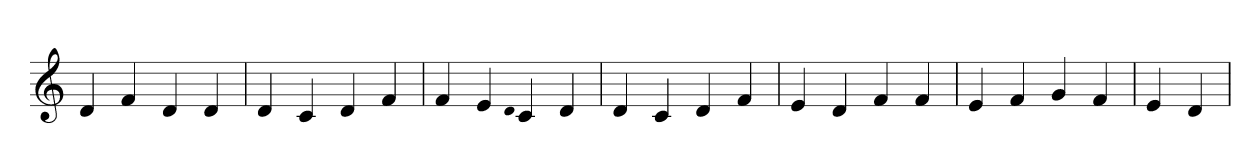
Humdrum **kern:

**kern
*part1
*staff1
*clefG2
=1
4d
4f
4d
4d
=2
4d
4c
4d
4f
=3
4f
4e
qqd
4c
4d
=4
4d
4c
4d
4f
=5
4e
4d
4f
4f
=6
4e
4f
4g
4f
=7
4e
4d
=
*-
